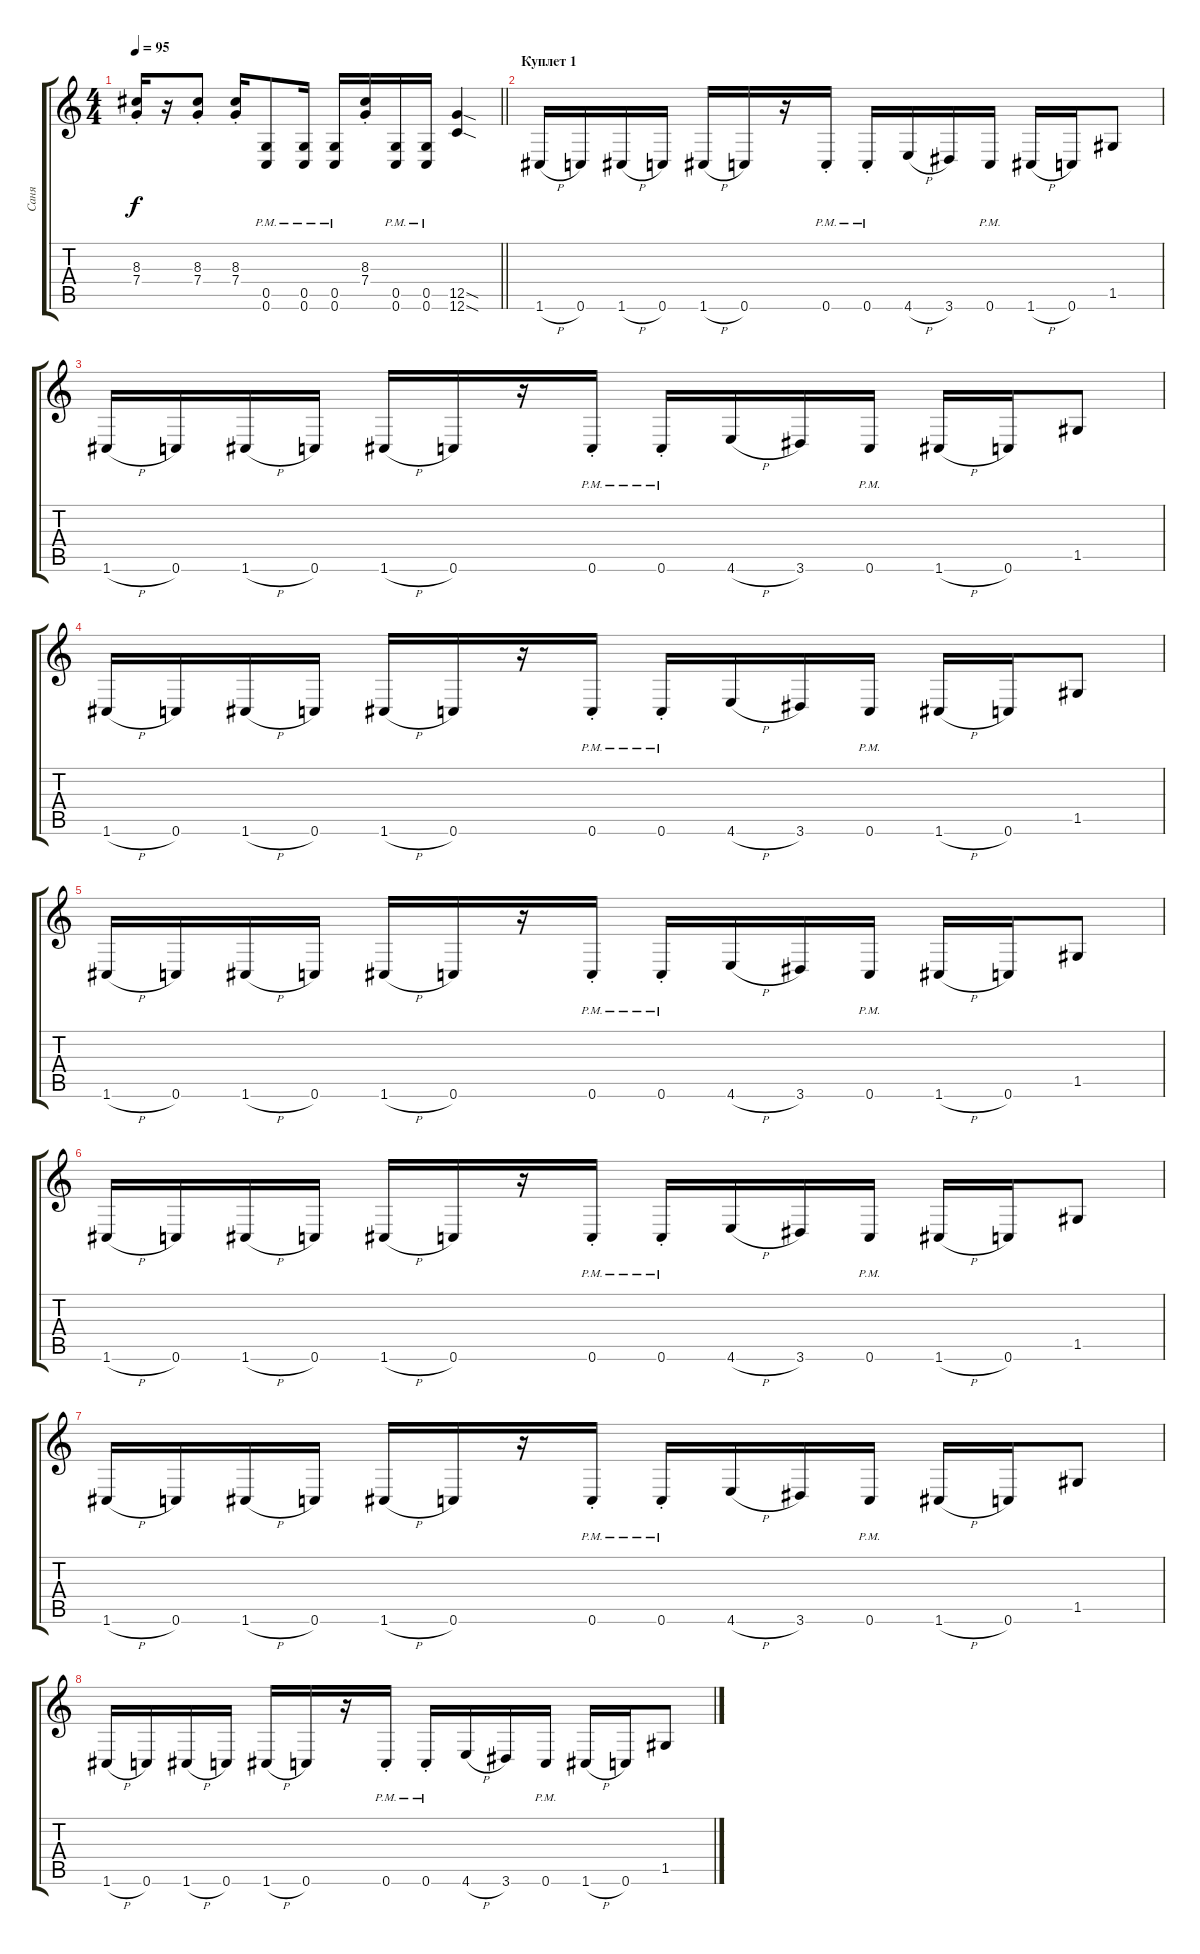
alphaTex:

\track ("Саня" "Саня") {instrument overdrivenguitar}
\staff {score tabs}
\tuning (D4 A3 F3 C3 G2 C2) {hide}
\ts (4 4)
\tempo 95
\clef g2
\barLineRight lightlight
\ks c
(8.3 7.4{st}).16{dy f} r.16 (8.3{st} 7.4{st}).8 (8.3{st} 7.4{st}).16 (0.5{pm} 0.6{pm}).8 (0.5{pm} 0.6{pm}).16 (0.5{pm} 0.6{pm}).16 (8.3 7.4{st}).16 (0.5{pm} 0.6{pm}).16 (0.5{pm} 0.6{pm}).16 (12.5{sod} 12.6{sod}).4 |
\section ("" "Куплет 1")
1.6{h}.16 0.6.16 1.6{h}.16 0.6.16 1.6{h}.16 0.6.16 r.16 0.6{pm st}.16 0.6{pm st}.16 4.6{h}.16 3.6.16 0.6{pm}.16 1.6{h}.16 0.6.16 1.5.8 |
1.6{h}.16 0.6.16 1.6{h}.16 0.6.16 1.6{h}.16 0.6.16 r.16 0.6{pm st}.16 0.6{pm st}.16 4.6{h}.16 3.6.16 0.6{pm}.16 1.6{h}.16 0.6.16 1.5.8 |
1.6{h}.16 0.6.16 1.6{h}.16 0.6.16 1.6{h}.16 0.6.16 r.16 0.6{pm st}.16 0.6{pm st}.16 4.6{h}.16 3.6.16 0.6{pm}.16 1.6{h}.16 0.6.16 1.5.8 |
1.6{h}.16 0.6.16 1.6{h}.16 0.6.16 1.6{h}.16 0.6.16 r.16 0.6{pm st}.16 0.6{pm st}.16 4.6{h}.16 3.6.16 0.6{pm}.16 1.6{h}.16 0.6.16 1.5.8 |
1.6{h}.16 0.6.16 1.6{h}.16 0.6.16 1.6{h}.16 0.6.16 r.16 0.6{pm st}.16 0.6{pm st}.16 4.6{h}.16 3.6.16 0.6{pm}.16 1.6{h}.16 0.6.16 1.5.8 |
1.6{h}.16 0.6.16 1.6{h}.16 0.6.16 1.6{h}.16 0.6.16 r.16 0.6{pm st}.16 0.6{pm st}.16 4.6{h}.16 3.6.16 0.6{pm}.16 1.6{h}.16 0.6.16 1.5.8 |
1.6{h}.16 0.6.16 1.6{h}.16 0.6.16 1.6{h}.16 0.6.16 r.16 0.6{pm st}.16 0.6{pm st}.16 4.6{h}.16 3.6.16 0.6{pm}.16 1.6{h}.16 0.6.16 1.5.8
